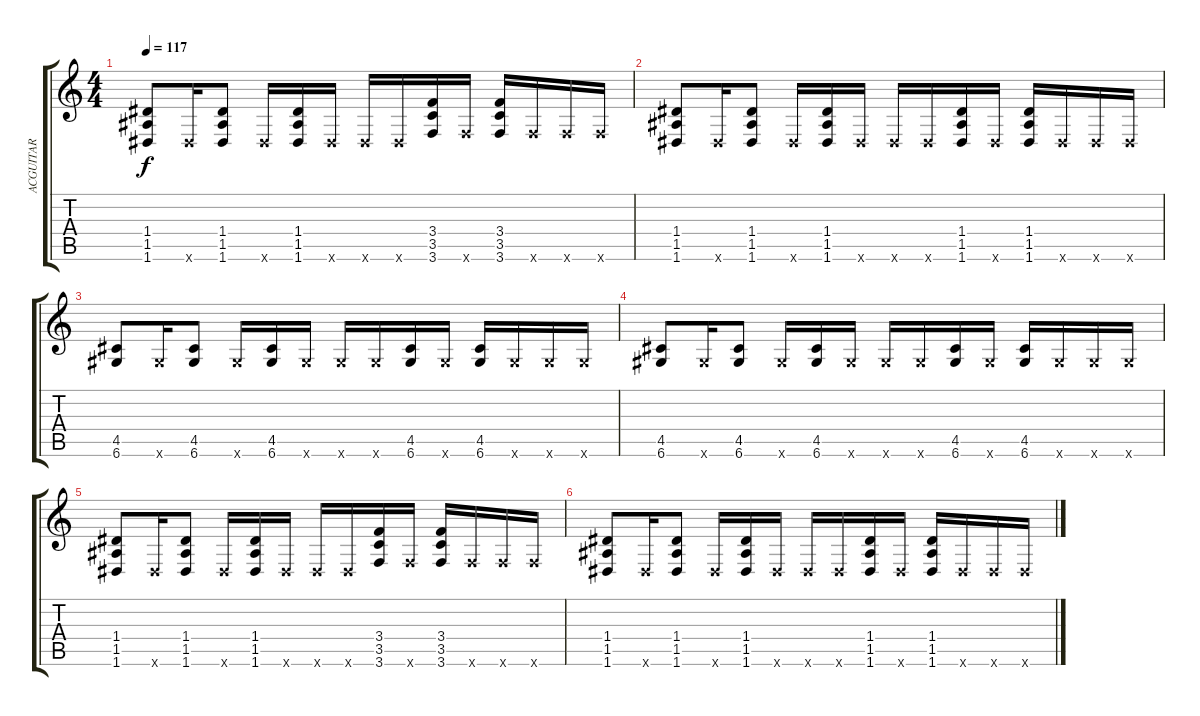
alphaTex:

\track ("ACGUITAR" "ACGUITAR") {instrument acousticguitarnylon}
\staff {score tabs}
\tuning (E4 B3 G3 D3 A2 D2) {hide}
\ts (4 4)
\tempo 117
\clef g2
\ks c
(1.4 1.5 1.6).8{dy f} 1.6{x}.16 (1.4 1.5 1.6).8 1.6{x}.16 (1.4 1.5 1.6).16 1.6{x}.16 1.6{x}.16 1.6{x}.16 (3.4 3.5 3.6).16 3.6{x}.16 (3.4 3.5 3.6).16 3.6{x}.16 3.6{x}.16 3.6{x}.16 |
(1.4 1.5 1.6).8 1.6{x}.16 (1.4 1.5 1.6).8 1.6{x}.16 (1.4 1.5 1.6).16 1.6{x}.16 1.6{x}.16 1.6{x}.16 (1.4 1.5 1.6).16 1.6{x}.16 (1.4 1.5 1.6).16 1.6{x}.16 1.6{x}.16 1.6{x}.16 |
(4.5 6.6).8 6.6{x}.16 (4.5 6.6).8 6.6{x}.16 (4.5 6.6).16 6.6{x}.16 6.6{x}.16 6.6{x}.16 (4.5 6.6).16 6.6{x}.16 (4.5 6.6).16 6.6{x}.16 6.6{x}.16 6.6{x}.16 |
(4.5 6.6).8 6.6{x}.16 (4.5 6.6).8 6.6{x}.16 (4.5 6.6).16 6.6{x}.16 6.6{x}.16 6.6{x}.16 (4.5 6.6).16 6.6{x}.16 (4.5 6.6).16 6.6{x}.16 6.6{x}.16 6.6{x}.16 |
(1.4 1.5 1.6).8 1.6{x}.16 (1.4 1.5 1.6).8 1.6{x}.16 (1.4 1.5 1.6).16 1.6{x}.16 1.6{x}.16 1.6{x}.16 (3.4 3.5 3.6).16 3.6{x}.16 (3.4 3.5 3.6).16 3.6{x}.16 3.6{x}.16 3.6{x}.16 |
(1.4 1.5 1.6).8 1.6{x}.16 (1.4 1.5 1.6).8 1.6{x}.16 (1.4 1.5 1.6).16 1.6{x}.16 1.6{x}.16 1.6{x}.16 (1.4 1.5 1.6).16 1.6{x}.16 (1.4 1.5 1.6).16 1.6{x}.16 1.6{x}.16 1.6{x}.16
